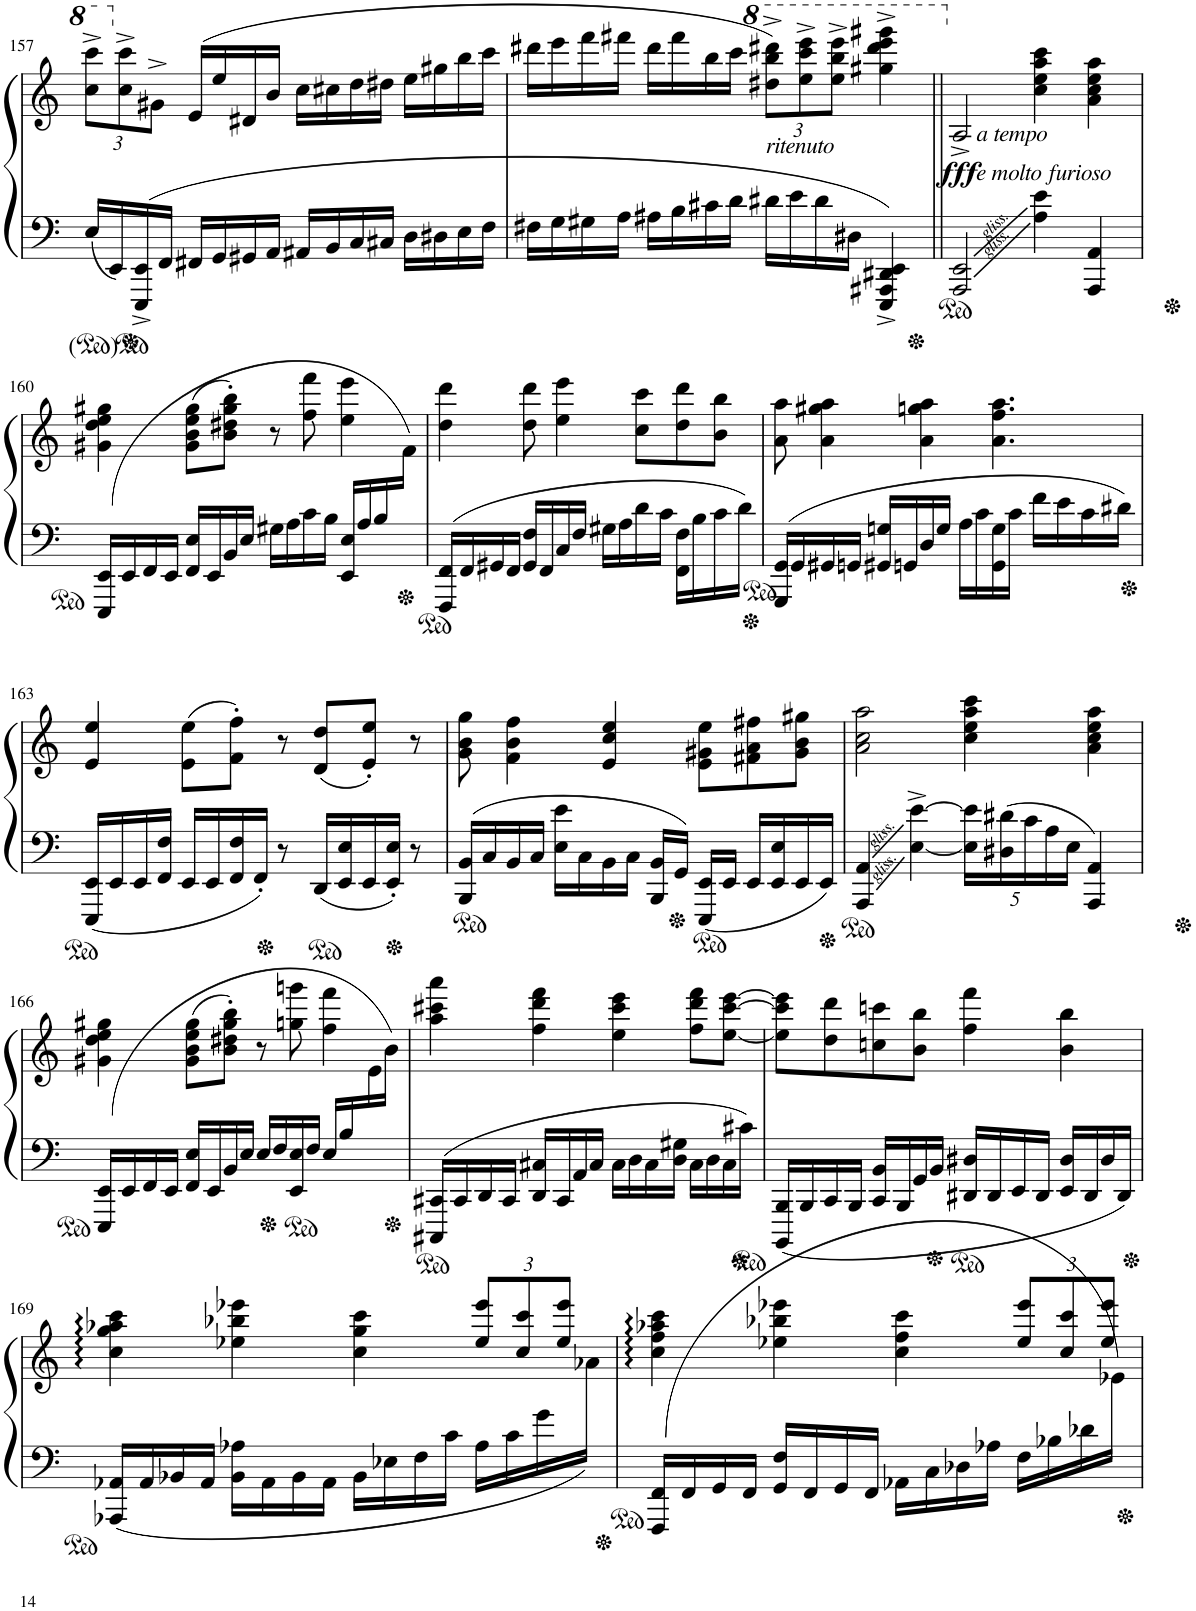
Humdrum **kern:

**kern	**kern	**dynam
*part1	*part1	*part1
*staff2	*staff1	*staff1/2
*I"Piano	*	*
*I'Pno.	*	*
!!LO:PB:g=z
*clefF4	*clefG2	*
*k[]	*k[]	*
*M4/4	*M4/4	*
*	*Xbrackettup	*
=157	=157	=157
16E/LL	12ccc\^ 12cccc\^L	.
16EE/	.	.
.	12cc\^ 12ccc\^	.
16EEE/^ 16EE/^	.	.
.	12g#X^\J	.
16FF/JJ	.	.
16FF#X/LL	(16e/LL	.
16GG/	16ee/	.
16GG#X/	16d#X/	.
16AA/JJ	16b/JJ	.
16AA#X/LL	16cc\LL	.
16BB/	16cc#X\	.
16C/	16dd\	.
16C#X/JJ	16dd#X\JJ	.
16D\LL	16ee\LL	.
16D#X\	16gg#X\	.
16E\	16bb\	.
16F\JJ	16ccc\JJ	.
=158	=158	=158
16F#X\LL	16ddd#X\LL	.
16G\	16eee\	.
16G#X\	16fff\	.
16A\JJ	16fff#X\JJ	.
16A#X\LL	16ddd#\LL	.
16B\	16fff#\	.
16c#X\	16bb\	.
16d\JJ	16ccc\JJ	.
*	*8va	*
!	!LO:TX:b:i:t=ritenuto	!
16d#X\LL	12ddd#X\^ 12bbb\^ 12dddd#X\^L)	.
16e\	.	.
.	12eee\^ 12cccc\^ 12eeee\^	.
16d#\	.	.
.	12eee\^ 12bbb\^ 12eeee\^J	.
16D#X\JJ	.	.
4EEE/^ 4AAA#X/^ 4DD#X/^ 4EE/^	4ggg#X\^ 4dddd#\^ 4eeee\^ 4gggg#X\^	.
=159||	=159||	=159||
*	*X8va	*
!	!LO:TX:b:i:t=a tempo	!
!	!LO:TX:b:i:t=e molto furioso	!
!	!	!LO:DY:b
2AAA/ 2EE/	2A^/	fff
4A\ 4e\	4cc\ 4ee\ 4aa\ 4ccc\	.
4AAA/ 4AA/	4a\ 4cc\ 4ee\ 4aa\	.
!!LO:LB:g=z
=160	=160	=160
*ped	*	*
*	*^	*
(16EEE/ 16EE/LL	4g#X\ 4dd\ 4ee\ 4gg#X\	2...ryy	.
16EE/	.	.	.
16FF/	.	.	.
16EE/JJ	.	.	.
16FF/ 16E/LL	(8g#\ 8b\ 8ee\ 8gg#\L	.	.
16EE/	.	.	.
16BB/	8b\' 8dd#X\' 8gg#\' 8bb\'J)	.	.
16E/JJ	.	.	.
16G#X\LL	8r	.	.
16A\	.	.	.
16c\	8ff\ 8fff\	.	.
16B\JJ	.	.	.
16EE/ 16E/LL	4ee\ 4eee\	.	.
16A/	.	.	.
16B/	.	.	.
16ryy	.	16f\JJ)	.
*	*v	*v	*
=161	=161	=161
*	*Xped	*
16FFF/ 16FF/LL	4dd\ 4ddd\	.
16FF/	.	.
16GG#X/	.	.
16FF/JJ	.	.
16GG#/ 16F/LL	8dd\ 8ddd\	.
16FF/	.	.
16C/	4ee\ 4eee\	.
16F/JJ	.	.
16G#X\LL	.	.
16A\	.	.
16d\	8cc\ 8ccc\L	.
16c\JJ	.	.
16FF\ 16F\LL	8dd\ 8ddd\	.
16B\	.	.
16c\	8b\ 8bb\J	.
16d\JJ	.	.
=162	=162	=162
16GGG/ 16GG/LL	8a\ 8aa\	.
16GG/	.	.
16GG#X/	4a\ 4gg#X\ 4aa\	.
16GGn/JJ	.	.
16GG#X/ 16Gn/LL	.	.
16GGn/	.	.
16D/	4a\ 4ggn\ 4aa\	.
16G/JJ	.	.
16A\LL	.	.
16c\	.	.
16GG\ 16G\	4.a\ 4.ff\ 4.aa\	.
16c\JJ	.	.
16f\LL	.	.
16e\	.	.
16c\	.	.
16d#X\JJ	.	.
!!LO:LB:g=z
=163	=163	=163
16EEE/ 16EE/LL	4e/ 4ee/	.
16EE/	.	.
16EE/	.	.
16FF/ 16F/JJ	.	.
16EE/LL	(8e\ 8ee\L	.
16EE/	.	.
16FF/ 16F/	8f\' 8ff\'J)	.
16FF'/JJ	.	.
8r	8r	.
16DD/LL	(8d/ 8dd/L	.
16EE/ 16E/	.	.
16EE/	8e/' 8ee/'J)	.
16EE/' 16E/'JJ	.	.
8r	8r	.
=164	=164	=164
16BBB/ 16BB/LL	8g\ 8b\ 8gg\	.
16C/	.	.
16BB/	4f\ 4b\ 4ff\	.
16C/JJ	.	.
16E\ 16e\LL	.	.
16C\	.	.
16BB\	4e/ 4cc/ 4ee/	.
16C\JJ	.	.
16BBB/ 16BB/LL	.	.
16GG/JJ	.	.
16EEE/ 16EE/LL	8e\ 8g#X\ 8ee\L	.
16EE/JJ	.	.
16EE/LL	8f#X\ 8a\ 8ff#X\	.
16EE/ 16E/	.	.
16EE/	8g#\ 8b\ 8gg#X\J	.
16EE/JJ	.	.
=165	=165	=165
4AAA/ 4AA/	2a\ 2cc\ 2aa\	.
[4E\^ [4e\^	.	.
*Xbrackettup	*	*
20E\] 20e\]LL	4cc\ 4ee\ 4aa\ 4ccc\	.
20D#X\ 20d#X\	.	.
20c\	.	.
20A\	.	.
20E\JJ	.	.
4AAA/ 4AA/	4a\ 4cc\ 4ee\ 4aa\	.
!!LO:LB:g=z
=166	=166	=166
*	*^	*
(16EEE/ 16EE/LL	4g#X\ 4dd\ 4ee\ 4gg#X\	2..ryy	.
16EE/	.	.	.
16FF/	.	.	.
16EE/JJ	.	.	.
16FF/ 16E/LL	(8g#\ 8b\ 8ee\ 8gg#\L	.	.
16EE/	.	.	.
16BB/	8b\' 8dd#X\' 8gg#\' 8bb\'J)	.	.
16E/JJ	.	.	.
16E/LL	8r	.	.
16F/	.	.	.
*ped	*	*	*
16EE/ 16E/	8ggn\ 8gggn\	.	.
16F/JJ	.	.	.
16E/LL	4ff\ 4fff\	.	.
16B/	.	.	.
8ryy	.	16e\	.
.	.	16b\JJ)	.
*	*v	*v	*
=167	=167	=167
*	*Xped	*
16CCC#X/ 16CC#X/LL	4aa\ 4ccc#X\ 4aaa\	.
16CC#/	.	.
16DD/	.	.
16CC#/JJ	.	.
16DD/ 16C#X/LL	4ff\ 4ddd\ 4fff\	.
16CC#/	.	.
16AA/	.	.
16C#/JJ	.	.
16C#\LL	4ee\ 4ccc#\ 4eee\	.
16D\	.	.
16C#\	.	.
16D\ 16G#X\JJ	.	.
16C#\LL	8ff\ 8ddd\ 8fff\L	.
16D\	.	.
16C#\	[8ee\ [8ccc#\ [8eee\J	.
16c#X\JJ	.	.
=168	=168	=168
16BBBB/ 16BBB/LL	8ee\] 8ccc#\] 8eee\]L	.
16BBB/	.	.
16CC/	8dd\ 8ddd\	.
16BBB/JJ	.	.
16CC/ 16BB/LL	8ccn\ 8cccn\	.
16BBB/	.	.
16GG/	8b\ 8bb\J	.
16BB/JJ	.	.
16DD#X/ 16D#X/LL	4ff\ 4fff\	.
16DD#/	.	.
16EE/	.	.
16DD#/JJ	.	.
16EE/ 16D#/LL	4b\ 4bb\	.
16DD#/	.	.
16D#/	.	.
16DD#/JJ	.	.
!!LO:LB:g=z
=169	=169	=169
*ped	*	*
*	*^	*
(<16AAA-X/ 16AA-X/LL	4cc\ 4gg\ 4aa-X\ 4ccc\	2...ryy	.
16AA-/	.	.	.
16BB-X/	.	.	.
16AA-/JJ	.	.	.
16BB-\ 16A-X\LL	4ee-X\ 4bb-X\ 4eee-X\	.	.
16AA-\	.	.	.
16BB-\	.	.	.
16AA-\JJ	.	.	.
16BB-\LL	4cc\ 4gg\ 4ccc\	.	.
16E-X\	.	.	.
16F\	.	.	.
16c\JJ	.	.	.
16A-\LL	12ee-/ 12eee-/L	.	.
16c\	.	.	.
.	12cc/ 12ccc/	.	.
16g\	.	.	.
.	12ee-/ 12eee-/J	.	.
16ryy	.	16a-X\JJ)	.
=170	=170	=170	=170
*ped	*	*	*
*	*Xped	*	*
(16FFF/ 16FF/LL	4cc\ 4ff\ 4aa-X\ 4ccc\	2...ryy	.
16FF/	.	.	.
16GG/	.	.	.
16FF/JJ	.	.	.
16GG/ 16F/LL	4ee-X\ 4bb-X\ 4eee-X\	.	.
16FF/	.	.	.
16GG/	.	.	.
16FF/JJ	.	.	.
16AA-X\LL	4cc\ 4ff\ 4ccc\	.	.
16C\	.	.	.
16D-X\	.	.	.
16A-X\JJ	.	.	.
16F\LL	12ee-/ 12eee-/L	.	.
16B-X\	.	.	.
.	12cc/ 12ccc/	.	.
16d-X\	.	.	.
.	12ee-/ 12eee-/J	.	.
16ryy	.	16e-X\JJ)	.
*	*Xped	*	*
*	*v	*v	*
=	=	=
*-	*-	*-
